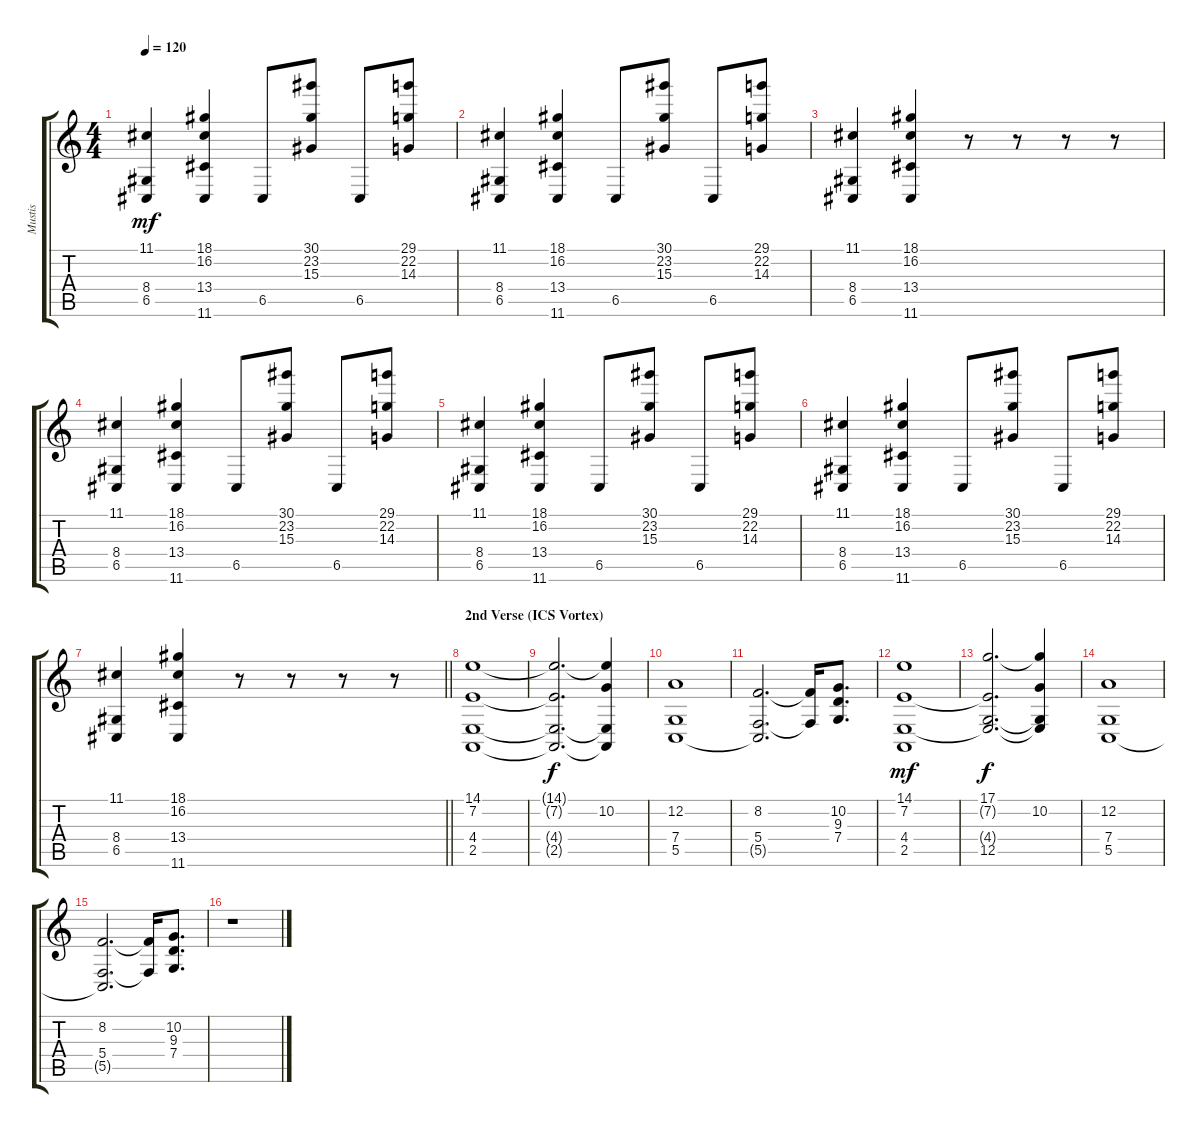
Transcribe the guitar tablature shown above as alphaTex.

\track ("Mustis" "Mustis") {instrument stringensemble1}
\staff {score tabs}
\tuning (D4 A3 F3 C3 G2 D2) {hide}
\ts (4 4)
\tempo 120
\clef g2
\ks c
(11.1 8.4 6.5).4{dy mf} (18.1 16.2 13.4 11.6).4 6.5.8 (30.1 23.2 15.3).8 6.5.8 (29.1 22.2 14.3).8 |
(11.1 8.4 6.5).4 (18.1 16.2 13.4 11.6).4 6.5.8 (30.1 23.2 15.3).8 6.5.8 (29.1 22.2 14.3).8 |
(11.1 8.4 6.5).4 (18.1 16.2 13.4 11.6).4 r.8 r.8 r.8 r.8 |
(11.1 8.4 6.5).4 (18.1 16.2 13.4 11.6).4 6.5.8 (30.1 23.2 15.3).8 6.5.8 (29.1 22.2 14.3).8 |
(11.1 8.4 6.5).4 (18.1 16.2 13.4 11.6).4 6.5.8 (30.1 23.2 15.3).8 6.5.8 (29.1 22.2 14.3).8 |
(11.1 8.4 6.5).4 (18.1 16.2 13.4 11.6).4 6.5.8 (30.1 23.2 15.3).8 6.5.8 (29.1 22.2 14.3).8 |
\barLineRight lightlight
(11.1 8.4 6.5).4 (18.1 16.2 13.4 11.6).4 r.8 r.8 r.8 r.8 |
\section ("" "2nd Verse (ICS Vortex)")
(14.1 7.2 4.4 2.5).1 |
(14.1{t} 7.2{t} 4.4{t} 2.5{t}).2{d dy f} (14.1{t} 10.2 4.4{t} 2.5{t}).4 |
(12.2 7.4 5.5).1 |
(8.2 5.4 5.5{t}).2{d} (8.2{t} 5.4{t}).16 (10.2 9.3 7.4).8{d} |
(14.1 7.2 4.4 2.5).1{dy mf} |
(17.1 7.2{t} 4.4{t} 12.5).2{d dy f} (17.1{t} 10.2 4.4{t} 12.5{t}).4 |
(12.2 7.4 5.5).1 |
(8.2 5.4 5.5{t}).2{d} (8.2{t} 5.4{t}).16 (10.2 9.3 7.4).8{d} |
r.1
